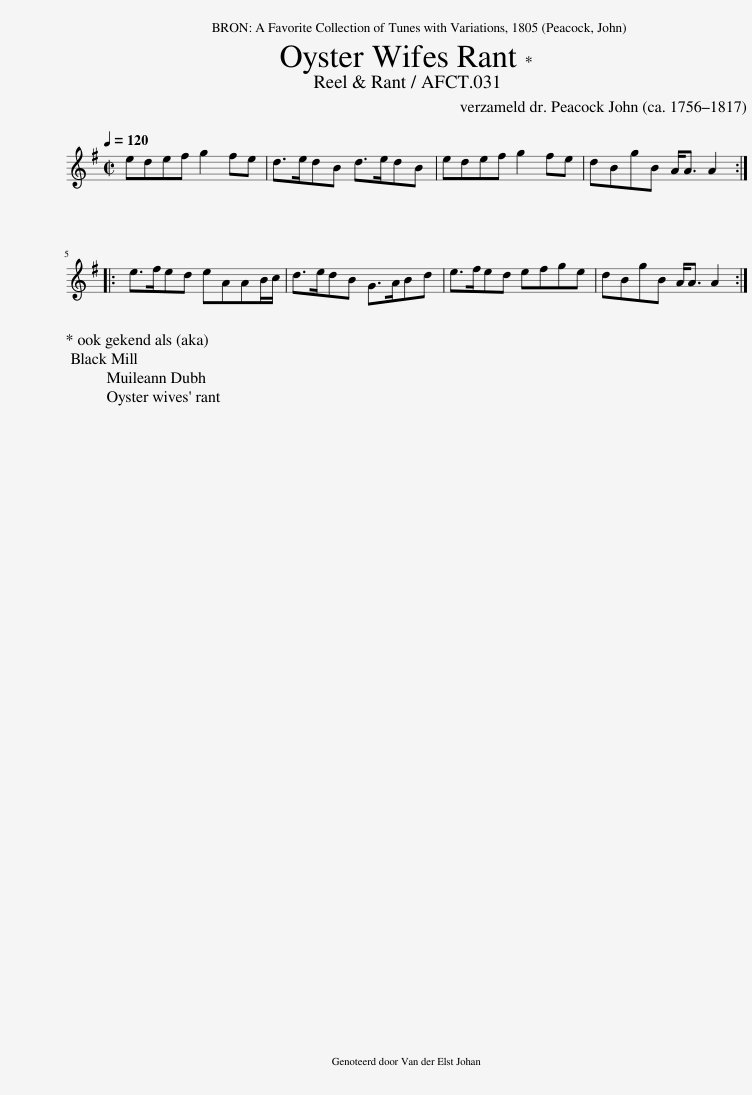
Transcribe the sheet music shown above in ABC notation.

X:1
L:1/8
Q:1/4=120
M:2/2
I:linebreak $
K:G
V:1 treble
V:1
 edef g2 fe | d>edB d>edB | edef g2 fe | dBgB A<A A2 ::$ e>fed eAAB/c/ | %5
 d>edB G>ABd | e>fed efge | dBgB A<A A2 :| %8
